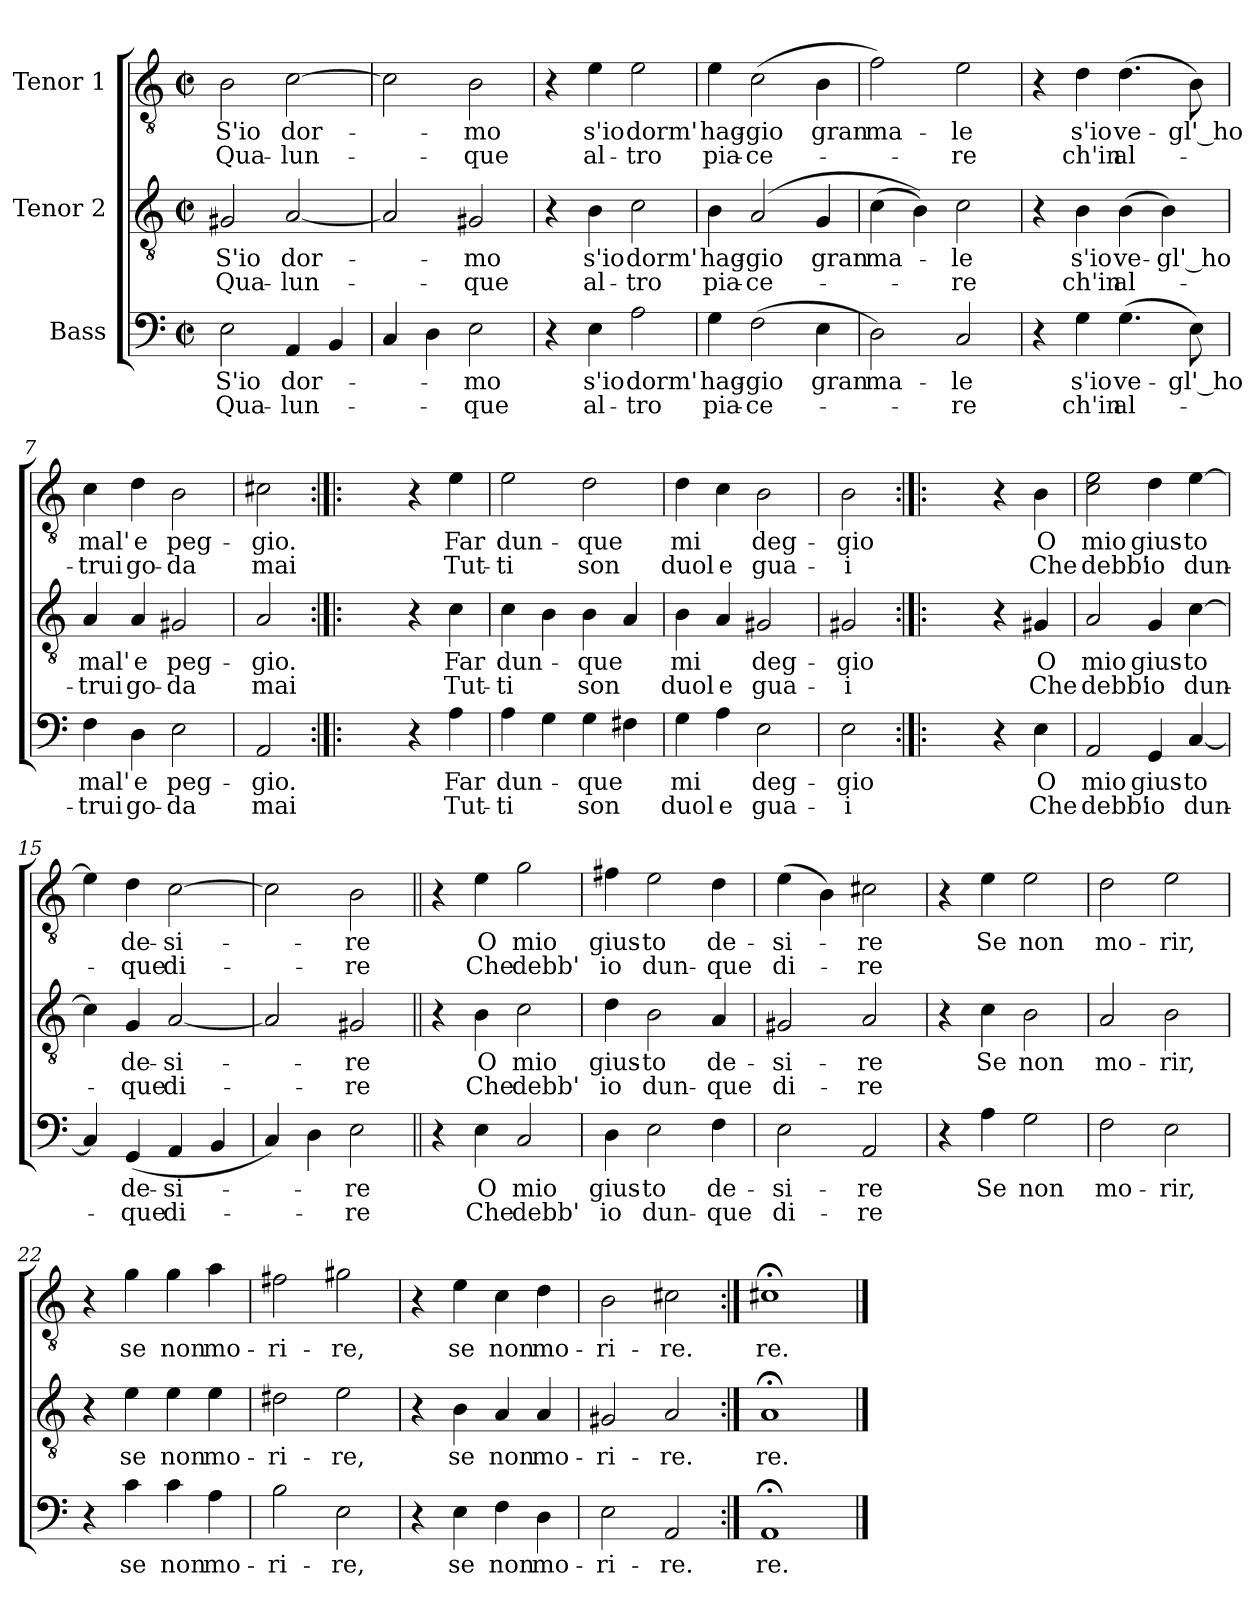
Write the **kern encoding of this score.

**kern	**text	**text	**kern	**text	**text	**kern	**text	**text
*part3	*part3	*part3	*part2	*part2	*part2	*part1	*part1	*part1
*staff3	*staff3	*staff3	*staff2	*staff2	*staff2	*staff1	*staff1	*staff1
*I"Bass	*	*	*I"Tenor 2	*	*	*I"Tenor 1	*	*
*clefF4	*	*	*clefGv2	*	*	*clefGv2	*	*
*k[]	*	*	*k[]	*	*	*k[]	*	*
*a:	*	*	*a:	*	*	*a:	*	*
*M2/2	*	*	*M2/2	*	*	*M2/2	*	*
*met(c|)	*	*	*met(c|)	*	*	*met(c|)	*	*
=1	=1	=1	=1	=1	=1	=1	=1	=1
2E\	S'io	Qua-	2G#X/	S'io	Qua-	2B\	S'io	Qua-
4AA/	dor-	-lun-	[2A/	dor-	-lun-	[2c\	dor-	-lun-
4BB/	.	.	.	.	.	.	.	.
=2	=2	=2	=2	=2	=2	=2	=2	=2
4C/	.	.	2A/]	.	.	2c\]	.	.
4D\	.	.	.	.	.	.	.	.
2E\	-mo	-que	2G#X/	-mo	-que	2B\	-mo	-que
=3	=3	=3	=3	=3	=3	=3	=3	=3
4r	.	.	4r	.	.	4r	.	.
4E\	s'io	al-	4B\	s'io	al-	4e\	s'io	al-
2A\	dorm'	-tro	2c\	dorm'	-tro	2e\	dorm'	-tro
=4	=4	=4	=4	=4	=4	=4	=4	=4
4G\	hag-	pia-	4B\	hag-	pia-	4e\	hag-	pia-
(2F\	-gio	-ce-	(2A/	-gio	-ce-	(2c\	-gio	-ce-
4E\	gran	.	4G/	gran	.	4B\	gran	.
=5	=5	=5	=5	=5	=5	=5	=5	=5
2D\)	ma-	.	(4c\	ma-	.	2f\)	ma-	.
.	.	.	4B\))	.	.	.	.	.
2C/	-le	-re	2c\	-le	-re	2e\	-le	-re
=6	=6	=6	=6	=6	=6	=6	=6	=6
4r	.	.	4r	.	.	4r	.	.
4G\	s'io	ch'in	4B\	s'io	ch'in	4d\	s'io	ch'in
(4.G\	ve-	al-	(4B\	ve-	al-	(4.d\	ve-	al-
.	.	.	4B\)	-gl'_ho	.	.	.	.
8E\)	-gl'_ho	.	.	.	.	8B\)	-gl'_ho	.
!!LO:LB:g=z
=7	=7	=7	=7	=7	=7	=7	=7	=7
4F\	mal'	-trui	4A/	mal'	-trui	4c\	mal'	-trui
4D\	e	go-	4A/	e	go-	4d\	e	go-
2E\	peg-	-da	2G#X/	peg-	-da	2B\	peg-	-da
=8	=8	=8	=8	=8	=8	=8	=8	=8
2AA/	-gio.	mai	2A/	-gio.	mai	2c#X\	-gio.	mai
=9:|!|:	=9:|!|:	=9:|!|:	=9:|!|:	=9:|!|:	=9:|!|:	=9:|!|:	=9:|!|:	=9:|!|:
2ryy	.	.	2ryy	.	.	2ryy	.	.
4r	.	.	4r	.	.	4r	.	.
4A\	Far	Tut-	4c\	Far	Tut-	4e\	Far	Tut-
=10	=10	=10	=10	=10	=10	=10	=10	=10
4A\	dun-	-ti	4c\	dun-	-ti	2e\	dun-	-ti
4G\	.	.	4B\	.	.	.	.	.
4G\	-que	son	4B\	-que	son	2d\	-que	son
4F#X\	.	.	4A/	.	.	.	.	.
=11	=11	=11	=11	=11	=11	=11	=11	=11
4G\	mi	duol	4B\	mi	duol	4d\	mi	duol
4A\	.	e	4A/	.	e	4c\	.	e
2E\	deg-	gua-	2G#X/	deg-	gua-	2B\	deg-	gua-
=12	=12	=12	=12	=12	=12	=12	=12	=12
2E\	-gio	-i	2G#X/	-gio	-i	2B\	-gio	-i
!!LO:LB:g=z
=13:|!|:	=13:|!|:	=13:|!|:	=13:|!|:	=13:|!|:	=13:|!|:	=13:|!|:	=13:|!|:	=13:|!|:
2ryy	.	.	2ryy	.	.	2ryy	.	.
4r	.	.	4r	.	.	4r	.	.
4E\	O	Che	4G#X/	O	Che	4B\	O	Che
=14	=14	=14	=14	=14	=14	=14	=14	=14
2AA/	mio	debb'	2A/	mio	debb'	2c\ 2e\	mio	debb'
4GG/	gius-	io	4G/	gius-	io	4d\	gius-	io
[4C/	-to	dun-	[4c\	-to	dun-	[4e\	-to	dun-
=15	=15	=15	=15	=15	=15	=15	=15	=15
4C/]	.	.	4c\]	.	.	4e\]	.	.
(4GG/	de-	-que	4G/	de-	-que	4d\	de-	-que
4AA/	-si-	di-	[2A/	-si-	di-	[2c\	-si-	di-
4BB/	.	.	.	.	.	.	.	.
=16	=16	=16	=16	=16	=16	=16	=16	=16
4C/)	.	.	2A/]	.	.	2c\]	.	.
4D\	.	.	.	.	.	.	.	.
2E\	-re	re	2G#X/	-re	re	2B\	-re	re
=17||	=17||	=17||	=17||	=17||	=17||	=17||	=17||	=17||
4r	.	.	4r	.	.	4r	.	.
4E\	O	Che	4B\	O	Che	4e\	O	Che
2C/	mio	debb'	2c\	mio	debb'	2g\	mio	debb'
=18	=18	=18	=18	=18	=18	=18	=18	=18
4D\	gius-	io	4d\	gius-	io	4f#X\	gius-	io
2E\	-to	dun-	2B\	-to	dun-	2e\	-to	dun-
4F\	de-	-que	4A/	de-	-que	4d\	de-	-que
=19	=19	=19	=19	=19	=19	=19	=19	=19
2E\	-si-	di-	2G#X/	-si-	di-	(4e\	-si-	di-
.	.	.	.	.	.	4B\)	.	.
2AA/	-re	-re	2A/	-re	-re	2c#X\	-re	-re
!!LO:LB:g=z
=20	=20	=20	=20	=20	=20	=20	=20	=20
4r	.	.	4r	.	.	4r	.	.
4A\	Se	.	4c\	Se	.	4e\	Se	.
2G\	non	.	2B\	non	.	2e\	non	.
=21	=21	=21	=21	=21	=21	=21	=21	=21
2F\	mo-	.	2A/	mo-	.	2d\	mo-	.
2E\	-rir,	.	2B\	-rir,	.	2e\	-rir,	.
=22	=22	=22	=22	=22	=22	=22	=22	=22
4r	.	.	4r	.	.	4r	.	.
4c\	se	.	4e\	se	.	4g\	se	.
4c\	non	.	4e\	non	.	4g\	non	.
4A\	mo-	.	4e\	mo-	.	4a\	mo-	.
=23	=23	=23	=23	=23	=23	=23	=23	=23
2B\	-ri-	.	2d#X\	-ri-	.	2f#X\	-ri-	.
2E\	-re,	.	2e\	-re,	.	2g#X\	-re,	.
=24	=24	=24	=24	=24	=24	=24	=24	=24
4r	.	.	4r	.	.	4r	.	.
4E\	se	.	4B\	se	.	4e\	se	.
4F\	non	.	4A/	non	.	4c\	non	.
4D\	mo-	.	4A/	mo-	.	4d\	mo-	.
=25	=25	=25	=25	=25	=25	=25	=25	=25
2E\	-ri-	.	2G#X/	-ri-	.	2B\	-ri-	.
2AA/	-re.	.	2A/	-re.	.	2c#X\	-re.	.
=26:|!	=26:|!	=26:|!	=26:|!	=26:|!	=26:|!	=26:|!	=26:|!	=26:|!
1AA;<	re.	.	1A;<	re.	.	1c#X;<	re.	.
==	==	==	==	==	==	==	==	==
*-	*-	*-	*-	*-	*-	*-	*-	*-
